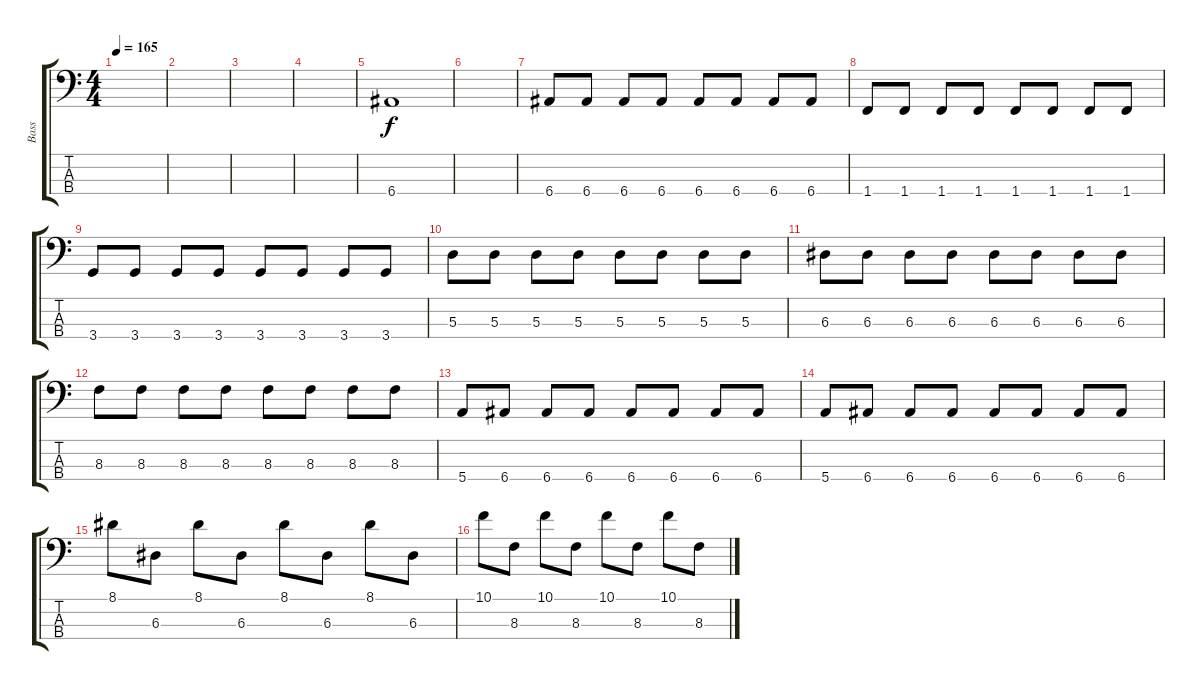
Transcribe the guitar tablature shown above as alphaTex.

\track ("Bass" "Bass") {instrument electricbasspick}
\staff {score tabs}
\tuning (G2 D2 A1 E1) {hide}
\ts (4 4)
\tempo 165
\clef f4
\ks c
|
|
|
|
6.4.1 |
|
6.4.8 6.4.8 6.4.8 6.4.8 6.4.8 6.4.8 6.4.8 6.4.8 |
1.4.8 1.4.8 1.4.8 1.4.8 1.4.8 1.4.8 1.4.8 1.4.8 |
3.4.8 3.4.8 3.4.8 3.4.8 3.4.8 3.4.8 3.4.8 3.4.8 |
5.3.8 5.3.8 5.3.8 5.3.8 5.3.8 5.3.8 5.3.8 5.3.8 |
6.3.8 6.3.8 6.3.8 6.3.8 6.3.8 6.3.8 6.3.8 6.3.8 |
8.3.8 8.3.8 8.3.8 8.3.8 8.3.8 8.3.8 8.3.8 8.3.8 |
5.4.8 6.4.8 6.4.8 6.4.8 6.4.8 6.4.8 6.4.8 6.4.8 |
5.4.8 6.4.8 6.4.8 6.4.8 6.4.8 6.4.8 6.4.8 6.4.8 |
8.1.8 6.3.8 8.1.8 6.3.8 8.1.8 6.3.8 8.1.8 6.3.8 |
10.1.8 8.3.8 10.1.8 8.3.8 10.1.8 8.3.8 10.1.8 8.3.8
